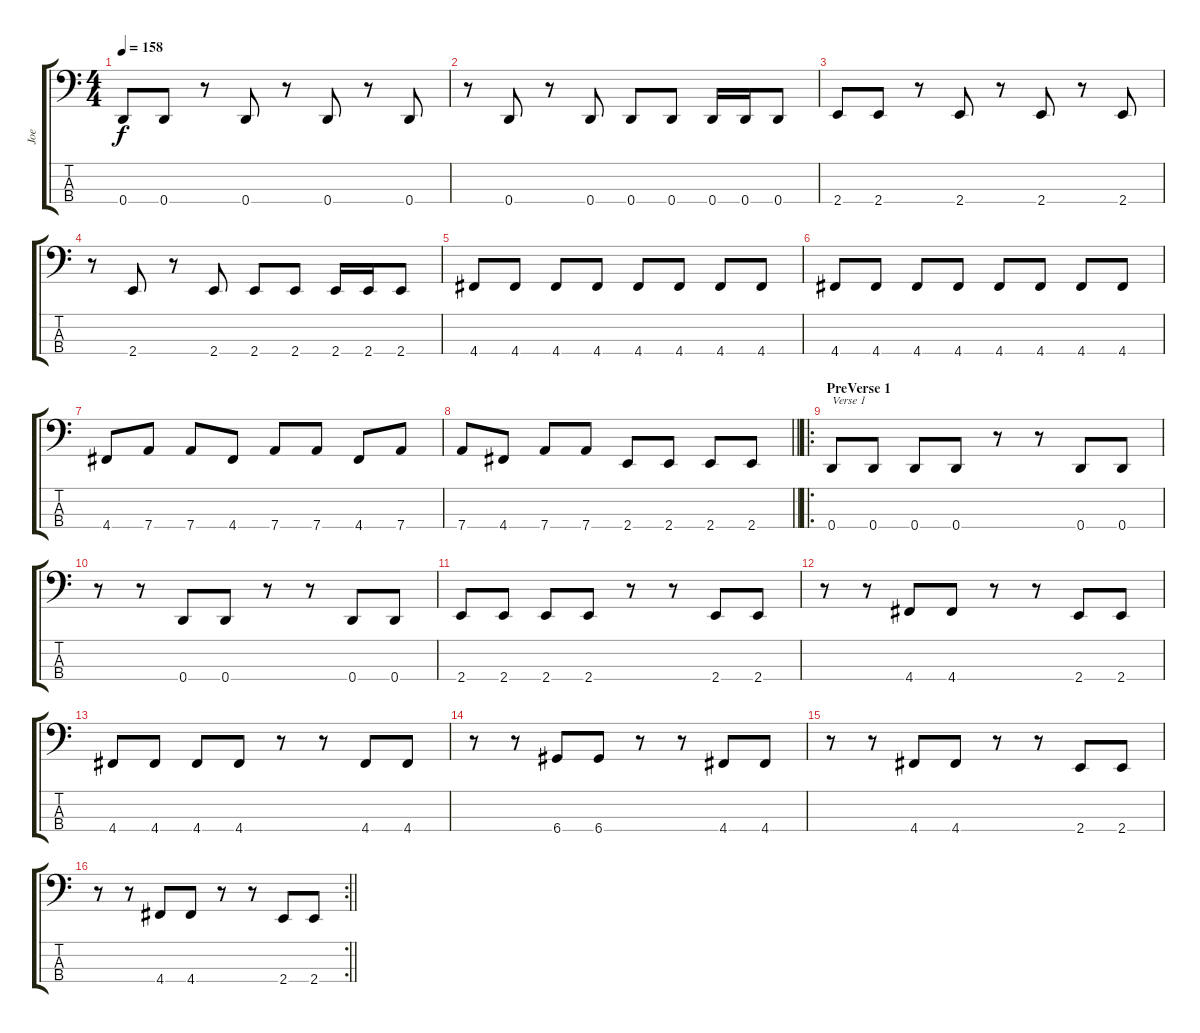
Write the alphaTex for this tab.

\track ("Joe" "Joe") {instrument slapbass2}
\staff {score tabs}
\tuning (G2 D2 A1 D1) {hide}
\ts (4 4)
\tempo 158
\clef f4
\ks c
0.4.8{dy f} 0.4.8 r.8 0.4.8 r.8 0.4.8 r.8 0.4.8 |
r.8 0.4.8 r.8 0.4.8 0.4.8 0.4.8 0.4.16 0.4.16 0.4.8 |
2.4.8 2.4.8 r.8 2.4.8 r.8 2.4.8 r.8 2.4.8 |
r.8 2.4.8 r.8 2.4.8 2.4.8 2.4.8 2.4.16 2.4.16 2.4.8 |
4.4.8 4.4.8 4.4.8 4.4.8 4.4.8 4.4.8 4.4.8 4.4.8 |
4.4.8 4.4.8 4.4.8 4.4.8 4.4.8 4.4.8 4.4.8 4.4.8 |
4.4.8 7.4.8 7.4.8 4.4.8 7.4.8 7.4.8 4.4.8 7.4.8 |
\barLineRight lightlight
7.4.8 4.4.8 7.4.8 7.4.8 2.4.8 2.4.8 2.4.8 2.4.8 |
\ro
\section ("" "PreVerse 1")
0.4.8{txt "Verse 1"} 0.4.8 0.4.8 0.4.8 r.8 r.8 0.4.8 0.4.8 |
r.8 r.8 0.4.8 0.4.8 r.8 r.8 0.4.8 0.4.8 |
2.4.8 2.4.8 2.4.8 2.4.8 r.8 r.8 2.4.8 2.4.8 |
r.8 r.8 4.4.8 4.4.8 r.8 r.8 2.4.8 2.4.8 |
4.4.8 4.4.8 4.4.8 4.4.8 r.8 r.8 4.4.8 4.4.8 |
r.8 r.8 6.4.8 6.4.8 r.8 r.8 4.4.8 4.4.8 |
r.8 r.8 4.4.8 4.4.8 r.8 r.8 2.4.8 2.4.8 |
\rc 2
\barLineRight lightlight
r.8 r.8 4.4.8 4.4.8 r.8 r.8 2.4.8 2.4.8
